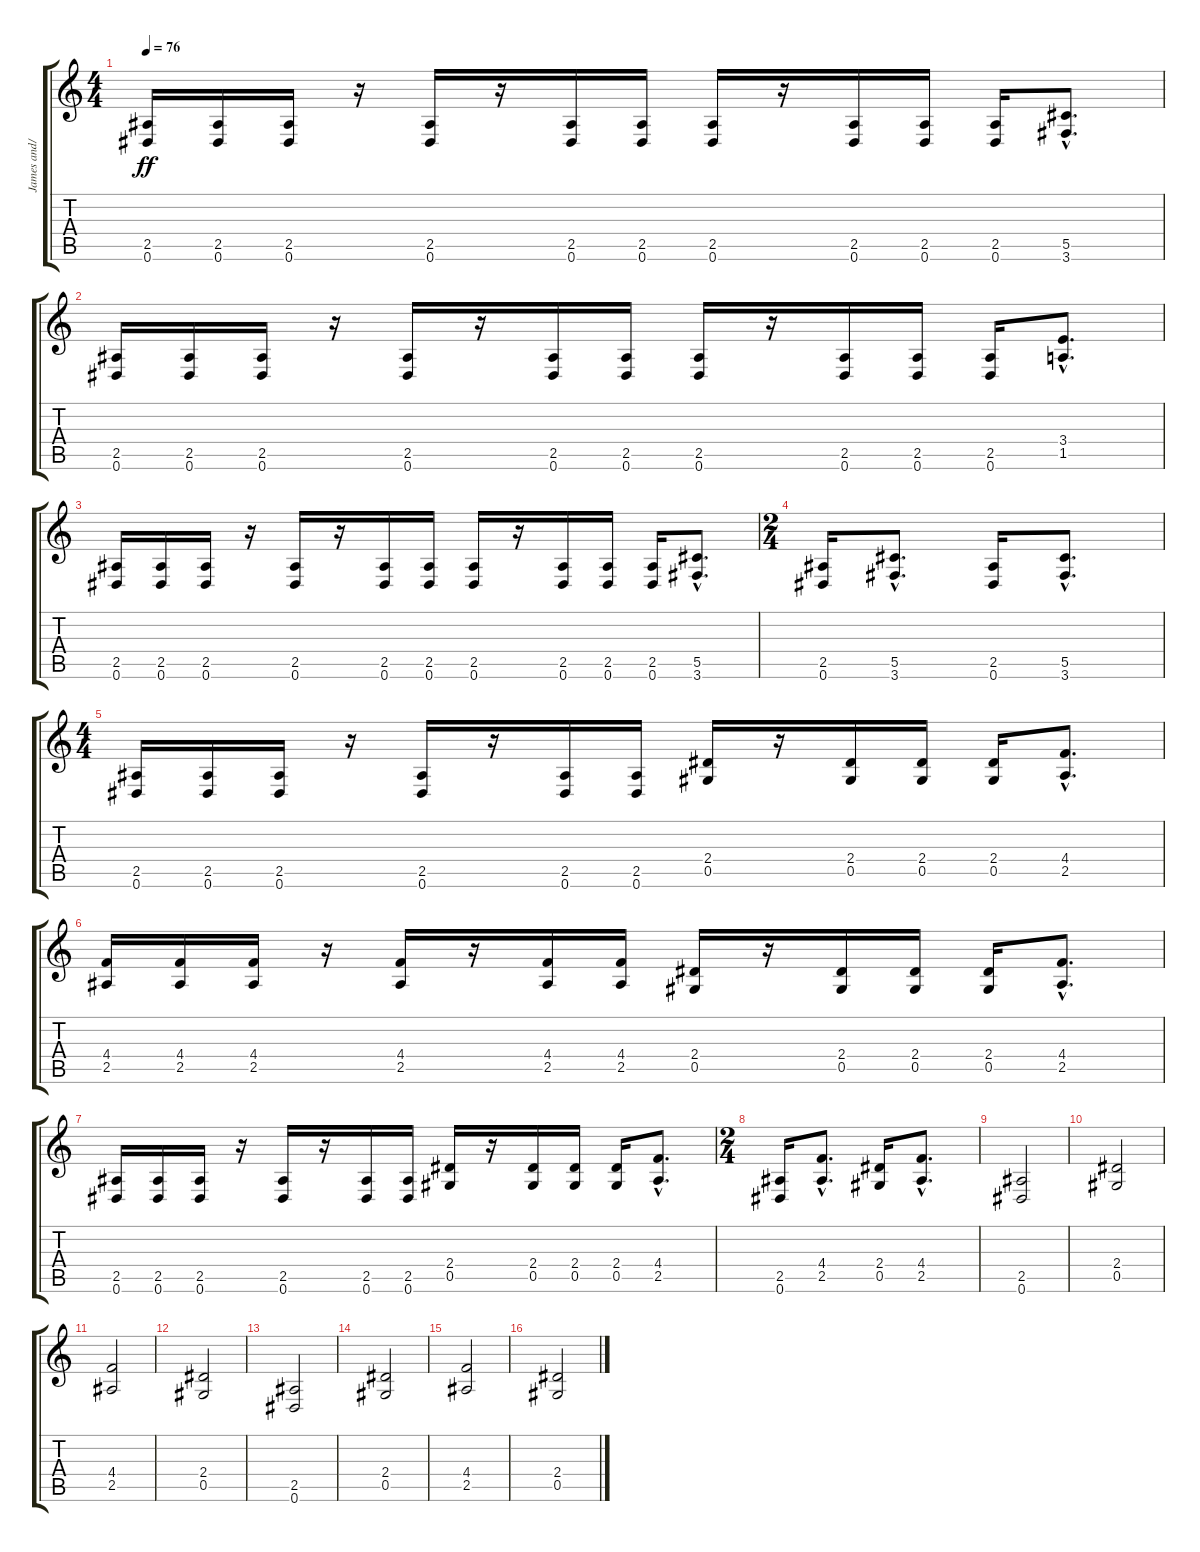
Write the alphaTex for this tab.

\track ("James and/or Kirk" "James and/") {instrument distortionguitar}
\staff {score tabs}
\tuning (Eb4 Bb3 Gb3 Db3 Ab2 Eb2) {hide}
\ts (4 4)
\tempo 76
\clef g2
\ks c
(2.5 0.6).16{dy ff} (2.5 0.6).16 (2.5 0.6).16 r.16 (2.5 0.6).16 r.16 (2.5 0.6).16 (2.5 0.6).16 (2.5 0.6).16 r.16 (2.5 0.6).16 (2.5 0.6).16 (2.5 0.6).16 (5.5{hac} 3.6{hac}).8{d} |
(2.5 0.6).16 (2.5 0.6).16 (2.5 0.6).16 r.16 (2.5 0.6).16 r.16 (2.5 0.6).16 (2.5 0.6).16 (2.5 0.6).16 r.16 (2.5 0.6).16 (2.5 0.6).16 (2.5 0.6).16 (3.4{hac} 1.5{hac}).8{d} |
(2.5 0.6).16 (2.5 0.6).16 (2.5 0.6).16 r.16 (2.5 0.6).16 r.16 (2.5 0.6).16 (2.5 0.6).16 (2.5 0.6).16 r.16 (2.5 0.6).16 (2.5 0.6).16 (2.5 0.6).16 (5.5{hac} 3.6{hac}).8{d} |
\ts (2 4)
(2.5 0.6).16 (5.5{hac} 3.6{hac}).8{d} (2.5 0.6).16 (5.5{hac} 3.6{hac}).8{d} |
\ts (4 4)
(2.5 0.6).16 (2.5 0.6).16 (2.5 0.6).16 r.16 (2.5 0.6).16 r.16 (2.5 0.6).16 (2.5 0.6).16 (2.4 0.5).16 r.16 (2.4 0.5).16 (2.4 0.5).16 (2.4 0.5).16 (4.4{hac} 2.5{hac}).8{d} |
(4.4 2.5).16 (4.4 2.5).16 (4.4 2.5).16 r.16 (4.4 2.5).16 r.16 (4.4 2.5).16 (4.4 2.5).16 (2.4 0.5).16 r.16 (2.4 0.5).16 (2.4 0.5).16 (2.4 0.5).16 (4.4{hac} 2.5{hac}).8{d} |
(2.5 0.6).16 (2.5 0.6).16 (2.5 0.6).16 r.16 (2.5 0.6).16 r.16 (2.5 0.6).16 (2.5 0.6).16 (2.4 0.5).16 r.16 (2.4 0.5).16 (2.4 0.5).16 (2.4 0.5).16 (4.4{hac} 2.5{hac}).8{d} |
\ts (2 4)
(2.5 0.6).16 (4.4{hac} 2.5{hac}).8{d} (2.4 0.5).16 (4.4{hac} 2.5{hac}).8{d} |
(2.5 0.6).2 |
(2.4 0.5).2 |
(4.4 2.5).2 |
(2.4 0.5).2 |
(2.5 0.6).2 |
(2.4 0.5).2 |
(4.4 2.5).2 |
(2.4 0.5).2
